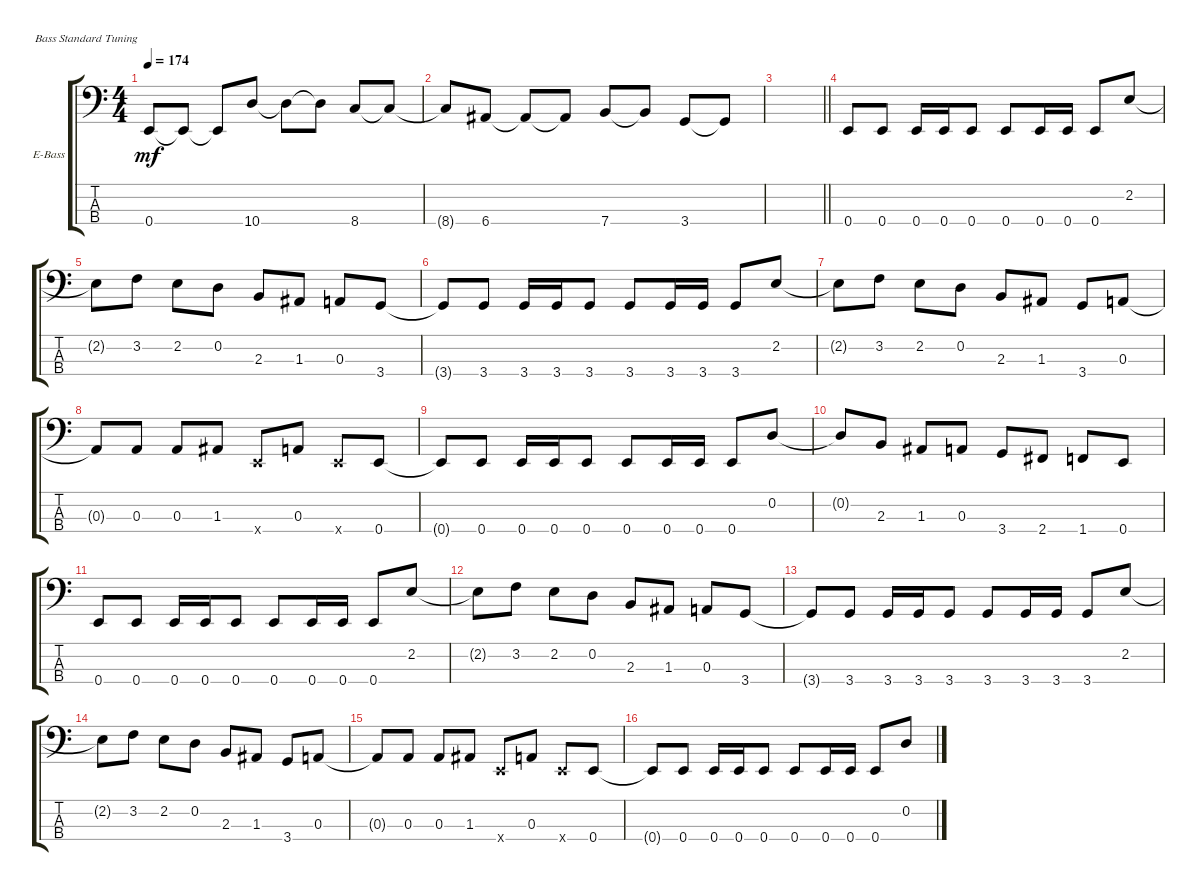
\bracketExtendMode groupsimilarinstruments
\firstSystemTrackNameOrientation horizontal
\otherSystemsTrackNameOrientation horizontal
\track ("Electric Bass" "E-Bass") {instrument electricbassfinger}
\staff {score tabs}
\tuning (G2 D2 A1 E1)
\ts (4 4)
\tempo 174
\clef f4
\scale
0.333333
\ks c
0.4.8{dy mf} 0.4{t}.8 0.4{t}.8 10.4.8 10.4{t}.8 10.4{t}.8 8.4.8 8.4{t}.8 |
\scale
0.333333 8.4{t}.8 6.4.8 6.4{t}.8 6.4{t}.8 7.4.8 7.4{t}.8 3.4.8 3.4{t}.8 |
\scale
0.333333
\barLineRight lightlight
|
\scale
0.333333 0.4.8 0.4.8 0.4.16 0.4.16 0.4.8 0.4.8 0.4.16 0.4.16 0.4.8 2.2.8 |
\scale
0.333333 2.2{t}.8 3.2.8 2.2.8 0.2.8 2.3.8 1.3.8 0.3.8 3.4.8 |
\scale
0.333333 3.4{t}.8 3.4.8 3.4.16 3.4.16 3.4.8 3.4.8 3.4.16 3.4.16 3.4.8 2.2.8 |
\scale
0.333333 2.2{t}.8 3.2.8 2.2.8 0.2.8 2.3.8 1.3.8 3.4.8 0.3.8 |
\scale
0.333333 0.3{t}.8 0.3.8 0.3.8 1.3.8 0.4{x}.8 0.3.8 0.4{x}.8 0.4.8 |
\scale
0.333333 0.4{t}.8 0.4.8 0.4.16 0.4.16 0.4.8 0.4.8 0.4.16 0.4.16 0.4.8 0.2.8 |
\scale
0.333333 0.2{t}.8 2.3.8 1.3.8 0.3.8 3.4.8 2.4.8 1.4.8 0.4.8 |
\scale
0.333333 0.4.8 0.4.8 0.4.16 0.4.16 0.4.8 0.4.8 0.4.16 0.4.16 0.4.8 2.2.8 |
\scale
0.333333 2.2{t}.8 3.2.8 2.2.8 0.2.8 2.3.8 1.3.8 0.3.8 3.4.8 |
\scale
0.333333 3.4{t}.8 3.4.8 3.4.16 3.4.16 3.4.8 3.4.8 3.4.16 3.4.16 3.4.8 2.2.8 |
\scale
0.333333 2.2{t}.8 3.2.8 2.2.8 0.2.8 2.3.8 1.3.8 3.4.8 0.3.8 |
\scale
0.333333 0.3{t}.8 0.3.8 0.3.8 1.3.8 0.4{x}.8 0.3.8 0.4{x}.8 0.4.8 |
\scale
0.333333 0.4{t}.8 0.4.8 0.4.16 0.4.16 0.4.8 0.4.8 0.4.16 0.4.16 0.4.8 0.2.8
